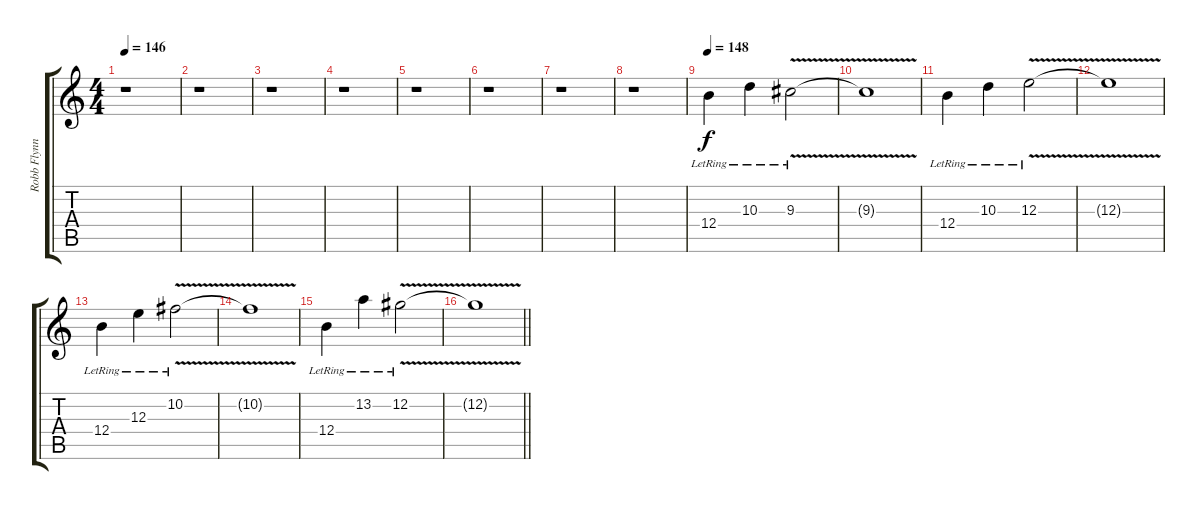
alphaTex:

\track ("Robb Flynn" "Robb Flynn") {instrument distortionguitar}
\staff {score tabs}
\tuning (Db4 Ab3 E3 B2 Gb2 B1) {hide}
\ts (4 4)
\tempo 146
\clef g2
\ks c
r.1{dy f} |
r.1 |
r.1 |
r.1 |
r.1 |
r.1 |
r.1 |
r.1 |
\tempo 148
12.4{lr}.4{volume 6} 10.3{lr}.4 9.3{v lr}.2 |
9.3{t}.1 |
12.4{lr}.4 10.3{lr}.4 12.3{v lr}.2 |
12.3{t}.1 |
12.4{lr}.4 12.3{lr}.4 10.2{v lr}.2 |
10.2{t}.1 |
12.4{lr}.4 13.2{lr}.4 12.2{v lr}.2 |
\barLineRight lightlight
12.2{t}.1
